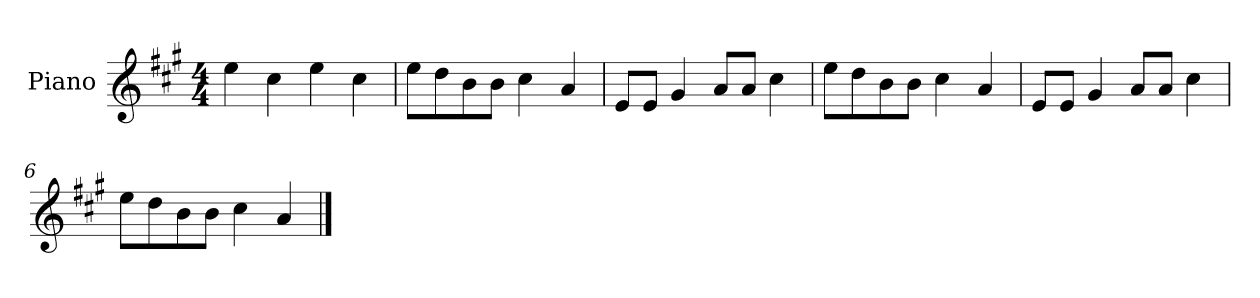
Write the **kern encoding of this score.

**kern
*part1
*staff1
*I"Piano
*I'P-no
*clefG2
*k[f#c#g#]
*M4/4
*MM90
=1
4ee\
4cc#\
4ee\
4cc#\
=2
8ee\L
8dd\
8b\
8b\J
4cc#\
4a/
=3
8e/L
8e/J
4g#/
8a/L
8a/J
4cc#\
=4
8ee\L
8dd\
8b\
8b\J
4cc#\
4a/
=5
8e/L
8e/J
4g#/
8a/L
8a/J
4cc#\
=6
8ee\L
8dd\
8b\
8b\J
4cc#\
4a/
==
*-
